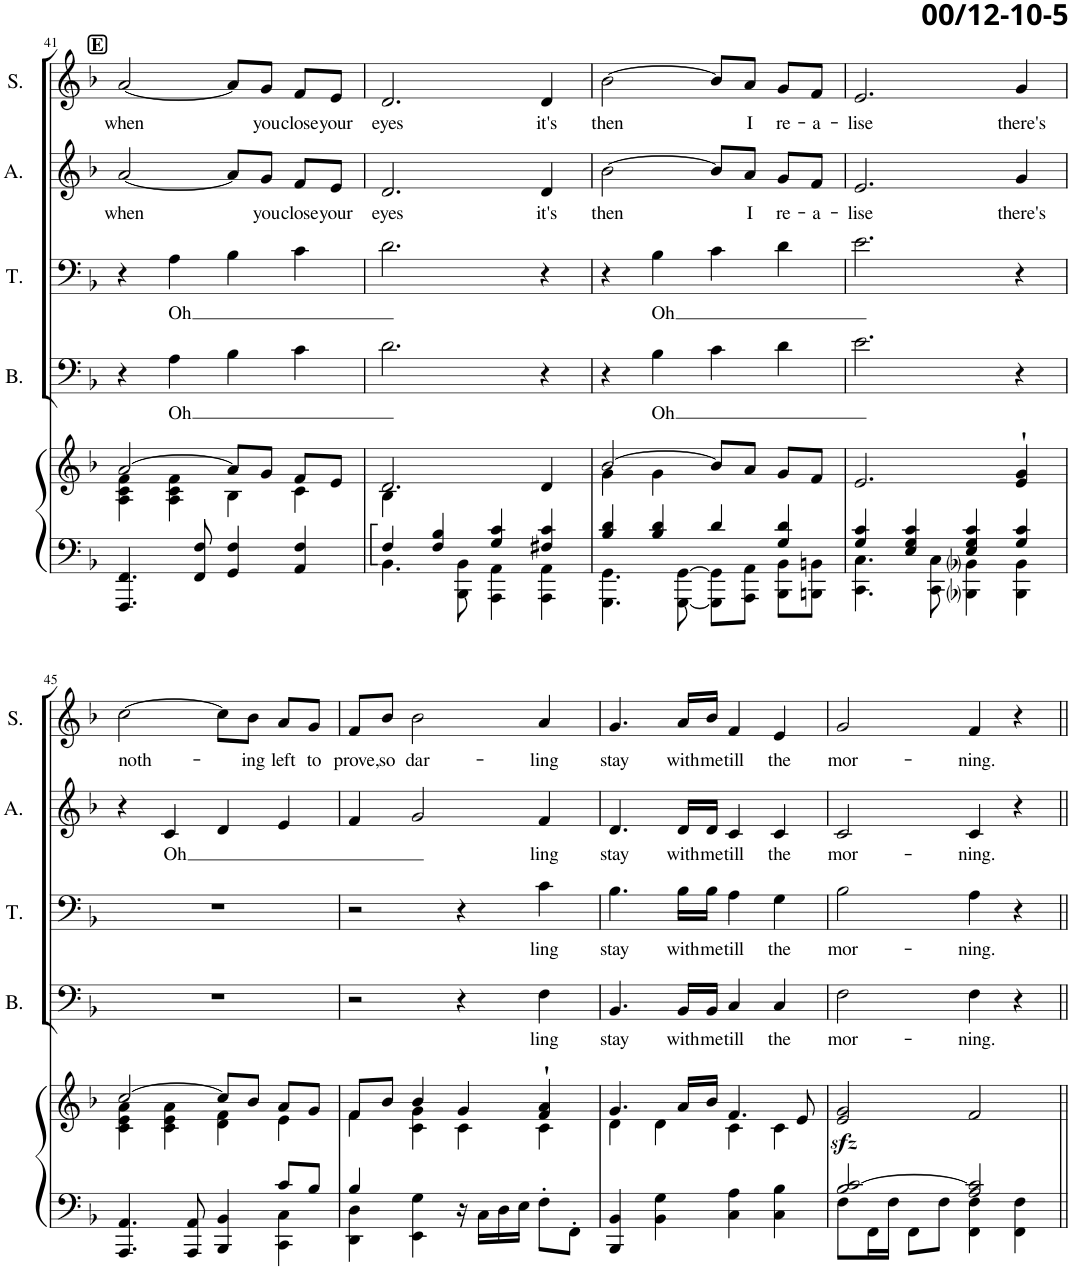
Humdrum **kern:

**kern	**kern	**kern	**text	**kern	**text	**kern	**text	**kern	**text
*part5	*part5	*part4	*part4	*part3	*part3	*part2	*part2	*part1	*part1
*staff6	*staff5	*staff4	*staff4	*staff3	*staff3	*staff2	*staff2	*staff1	*staff1
*I"Piano	*	*I"Bas	*	*I"Tenor	*	*I"Alt	*	*I"Sopaan	*
*I'Pno	*	*I'B.	*	*I'T.	*	*I'A.	*	*I'S.	*
!!LO:PB:g=z
*clefF4	*clefG2	*clefF4	*	*clefF4	*	*clefG2	*	*clefG2	*
*k[b-]	*k[b-]	*k[b-]	*	*k[b-]	*	*k[b-]	*	*k[b-]	*
*M4/4	*M4/4	*M4/4	*	*M4/4	*	*M4/4	*	*M4/4	*
*met(c)	*met(c)	*met(c)	*	*met(c)	*	*met(c)	*	*met(c)	*
!!LO:REH:place=s1:a:B:cj:fs=11:t=E
=41	=41	=41	=41	=41	=41	=41	=41	=41	=41
*	*^	*	*	*	*	*	*	*	*
!	!	!	!	!	!	!	!	!LO:LY:b	!	!LO:LY:b
4.FFF/ 4.FF/	[2a/	4A\ 4c\ 4f\	4r	.	4r	.	[2a/	when	[2a/	when
!	!	!	!	!LO:LY:b	!	!LO:LY:b	!	!	!	!
.	.	4A\ 4c\ 4f\	4A\	Oh	4A\	Oh	.	.	.	.
8FF/ 8F/	.	.	.	.	.	.	.	.	.	.
4GG/ 4F/	8a/L]	4B-\	4B-\	.	4B-\	.	8a/L]	.	8a/L]	.
!	!	!	!	!	!	!	!	!LO:LY:b	!	!LO:LY:b
.	8g/J	.	.	.	.	.	8g/J	you	8g/J	you
!	!	!	!	!	!	!	!	!LO:LY:b	!	!LO:LY:b
4AA/ 4F/	8f/L	4c\	4c\	.	4c\	.	8f/L	close	8f/L	close
!	!	!	!	!	!	!	!	!LO:LY:b	!	!LO:LY:b
.	8e/J	.	.	.	.	.	8e/J	your	8e/J	your
=42	=42	=42	=42	=42	=42	=42	=42	=42	=42	=42
*^	*	*	*	*	*	*	*	*	*	*
!	!	!	!	!	!	!	!	!	!LO:LY:b	!	!LO:LY:b
4F/	4.BB-\	2.d/	4B-\	2.d\	.	2.d\	.	2.d/	eyes	2.d/	eyes
4F/ 4B-/	.	.	2.ryy	.	.	.	.	.	.	.	.
.	8BBB-\ 8BB-\	.	.	.	.	.	.	.	.	.	.
4G/ 4c/	4AAA\ 4AA\	.	.	.	.	.	.	.	.	.	.
!	!	!	!	!	!	!	!	!	!LO:LY:b	!	!LO:LY:b
4F#X/ 4c/	4AAA\ 4AA\	4d/	.	4r	.	4r	.	4d/	it's	4d/	it's
=43	=43	=43	=43	=43	=43	=43	=43	=43	=43	=43	=43
!	!	!	!	!	!	!	!	!	!LO:LY:b	!	!LO:LY:b
4B-/ 4d/	4.GGG\ 4.GG\	[2b-/	4g\	4r	.	4r	.	[2b-\	then	[2b-\	then
!	!	!	!	!	!LO:LY:b	!	!LO:LY:b	!	!	!	!
4B-/ 4d/	.	.	4g\	4B-\	Oh	4B-\	Oh	.	.	.	.
.	[8GGG\ [>8GG\	.	.	.	.	.	.	.	.	.	.
4d/	8GGG\] 8GG\]L	8b-/L]	2ryy	4c\	.	4c\	.	8b-/L]	.	8b-/L]	.
!	!	!	!	!	!	!	!	!	!LO:LY:b	!	!LO:LY:b
.	8AAA\ 8AA\J	8a/J	.	.	.	.	.	8a/J	I	8a/J	I
!	!	!	!	!	!	!	!	!	!LO:LY:b	!	!LO:LY:b
4G/ 4d/	8BBB-\ 8BB-\L	8g/L	.	4d\	.	4d\	.	8g/L	re-	8g/L	re-
!	!	!	!	!	!	!	!	!	!LO:LY:b	!	!LO:LY:b
.	8BBBn\ 8BBn\J	8f/J	.	.	.	.	.	8f/J	-a-	8f/J	-a-
*	*	*v	*v	*	*	*	*	*	*	*	*
=44	=44	=44	=44	=44	=44	=44	=44	=44	=44	=44
!	!	!	!	!	!	!	!	!LO:LY:b	!	!LO:LY:b
4G/ 4c/	4.CC\ 4.C\	2.e/	2.e\	.	2.e\	.	2.e/	-lise	2.e/	-lise
4E/ 4G/ 4c/	.	.	.	.	.	.	.	.	.	.
.	8CC\ 8C\	.	.	.	.	.	.	.	.	.
4E/ 4G/ 4c/	4BBB-i\ 4BB-i\	.	.	.	.	.	.	.	.	.
!	!	!	!	!	!	!	!	!LO:LY:b	!	!LO:LY:b
4G/ 4c/	4BBB-\ 4BB-\	4e/`> 4g/`>	4r	.	4r	.	4g/	there's	4g/	there's
!!LO:LB:g=z
=45	=45	=45	=45	=45	=45	=45	=45	=45	=45	=45
*	*	*^	*	*	*	*	*	*	*	*
!	!	!	!	!	!	!	!	!	!	!	!LO:LY:b
4.AAA/ 4.AA/	2.ryy	[2cc/	4c\ 4e\ 4a\	1r	.	1r	.	4r	.	[2cc\	noth-
!	!	!	!	!	!	!	!	!	!LO:LY:b	!	!
.	.	.	4c\ 4e\ 4a\	.	.	.	.	4c/	Oh	.	.
8AAA/ 8AA/	.	.	.	.	.	.	.	.	.	.	.
4BBB-/ 4BB-/	.	8cc/L]	4d\ 4f\	.	.	.	.	4d/	.	8cc\L]	.
!	!	!	!	!	!	!	!	!	!	!	!LO:LY:b
.	.	8b-/J	.	.	.	.	.	.	.	8b-\J	-ing
!	!	!	!	!	!	!	!	!	!	!	!LO:LY:b
4CC\ 4C\	8c/L	8a/L	4e\	.	.	.	.	4e/	.	8a/L	left
!	!	!	!	!	!	!	!	!	!	!	!LO:LY:b
.	8B-/J	8g/J	.	.	.	.	.	.	.	8g/J	to
=46	=46	=46	=46	=46	=46	=46	=46	=46	=46	=46	=46
!	!	!	!	!	!	!	!	!	!	!	!LO:LY:b
4DD\ 4D\	4B-/	8f/L	4f\	2r	.	2r	.	4f/	.	8f/L	prove,
!	!	!	!	!	!	!	!	!	!	!	!LO:LY:b
.	.	8b-/J	.	.	.	.	.	.	.	8b-/J	so
!	!	!	!	!	!	!	!	!	!	!	!LO:LY:b
4EE\ 4G\	2.ryy	4b-/	4c\ 4g\	.	.	.	.	2g/	.	2b-\	dar-
16r	.	4g/	4c\	4r	.	4r	.	.	.	.	.
16C\LL	.	.	.	.	.	.	.	.	.	.	.
16D\	.	.	.	.	.	.	.	.	.	.	.
16E\JJ	.	.	.	.	.	.	.	.	.	.	.
!	!	!	!	!	!LO:LY:b	!	!LO:LY:b	!	!LO:LY:b	!	!LO:LY:b
8F'>\L	.	4f/`> 4a/`>	4c\	4F\	ling	4c\	ling	4f/	ling	4a/	-ling
8FF'>\J	.	.	.	.	.	.	.	.	.	.	.
*v	*v	*	*	*	*	*	*	*	*	*	*
=47	=47	=47	=47	=47	=47	=47	=47	=47	=47	=47
!	!	!	!	!LO:LY:b	!	!LO:LY:b	!	!LO:LY:b	!	!LO:LY:b
4BBB-/ 4BB-/	4.g/	4d\	4.BB-/	stay	4.B-\	stay	4.d/	stay	4.g/	stay
4BB-\ 4G\	.	4d\	.	.	.	.	.	.	.	.
!	!	!	!	!LO:LY:b	!	!LO:LY:b	!	!LO:LY:b	!	!LO:LY:b
.	16a/LL	.	16BB-/LL	with	16B-\LL	with	16d/LL	with	16a/LL	with
!	!	!	!	!LO:LY:b	!	!LO:LY:b	!	!LO:LY:b	!	!LO:LY:b
.	16b-/JJ	.	16BB-/JJ	me	16B-\JJ	me	16d/JJ	me	16b-/JJ	me
!	!	!	!	!LO:LY:b	!	!LO:LY:b	!	!LO:LY:b	!	!LO:LY:b
4C\ 4A\	4.f/	4c\	4C/	till	4A\	till	4c/	till	4f/	till
!	!	!	!	!LO:LY:b	!	!LO:LY:b	!	!LO:LY:b	!	!LO:LY:b
4C\ 4B-\	.	4c\	4C/	the	4G\	the	4c/	the	4e/	the
.	8e/	.	.	.	.	.	.	.	.	.
*	*v	*v	*	*	*	*	*	*	*	*
=48	=48	=48	=48	=48	=48	=48	=48	=48	=48
*^	*	*	*	*	*	*	*	*	*
!	!	!	!	!LO:LY:b	!	!LO:LY:b	!	!LO:LY:b	!	!LO:LY:b
2B-/ [2c/	8F\L	2e/zz< 2g/zz<	2F\	mor-	2B-\	mor-	2c/	mor-	2g/	mor-
.	16FF\L	.	.	.	.	.	.	.	.	.
.	16F\JJ	.	.	.	.	.	.	.	.	.
.	8FF\L	.	.	.	.	.	.	.	.	.
.	8F\J	.	.	.	.	.	.	.	.	.
!	!	!	!	!LO:LY:b	!	!LO:LY:b	!	!LO:LY:b	!	!LO:LY:b
2A/ 2c/]	4FF\ 4F\	2f/	4F\	-ning.	4A\	-ning.	4c/	-ning.	4f/	-ning.
.	4FF\ 4F\	.	4r	.	4r	.	4r	.	4r	.
*v	*v	*	*	*	*	*	*	*	*	*
=||	=||	=||	=||	=||	=||	=||	=||	=||	=||
*-	*-	*-	*-	*-	*-	*-	*-	*-	*-
